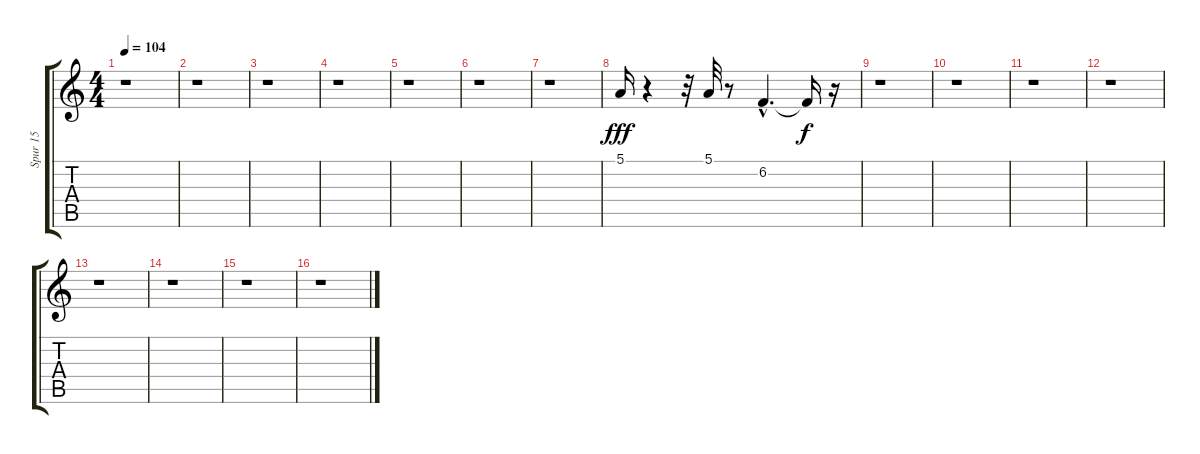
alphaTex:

\track ("Spur 15" "Spur 15") {instrument brasssection}
\staff {score tabs}
\tuning (E4 B3 G3 D3 A2 E2) {hide}
\ts (4 4)
\tempo 104
\clef g2
\ks c
r.1{dy fff} |
r.1 |
r.1 |
r.1 |
r.1 |
r.1 |
r.1 |
5.1.16 r.4 r.32 5.1.32 r.8 6.2{hac}.4{d} 6.2{t}.16{dy f} r.16 |
r.1 |
r.1 |
r.1 |
r.1 |
r.1 |
r.1 |
r.1 |
r.1
